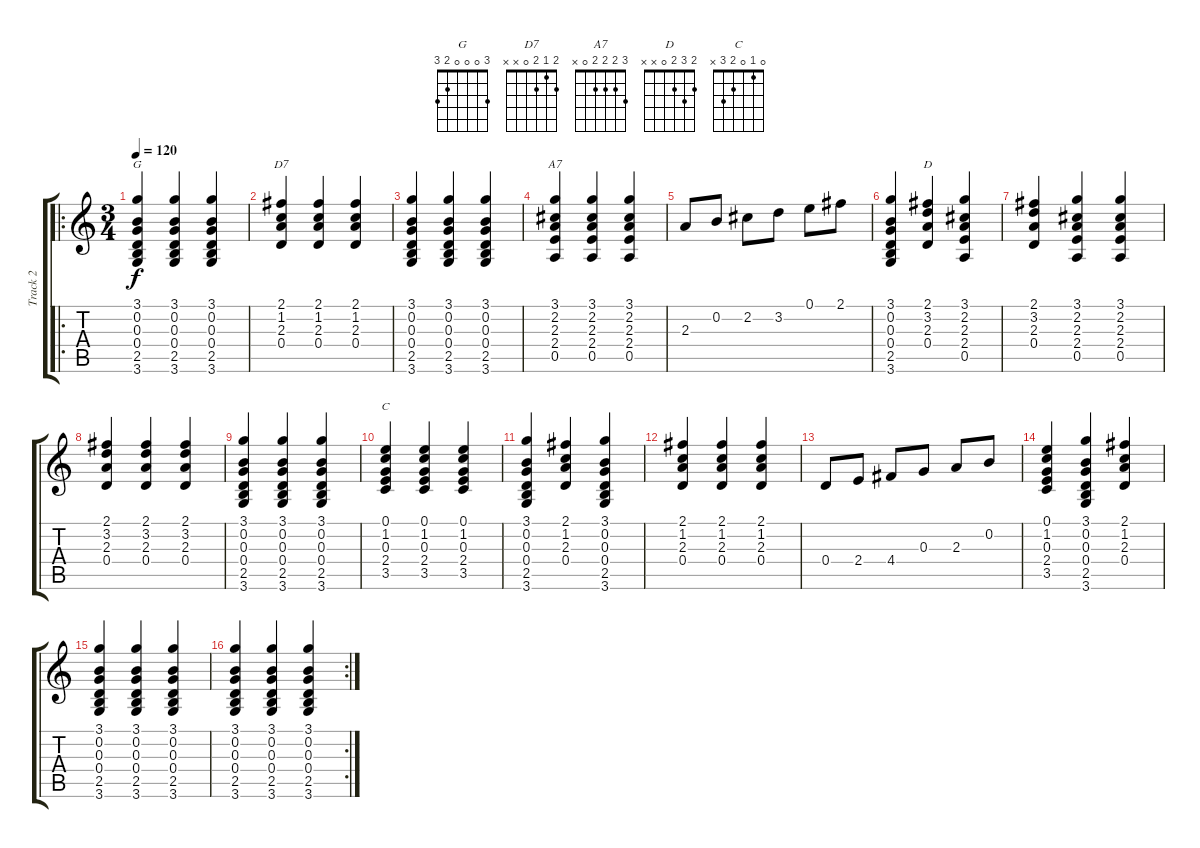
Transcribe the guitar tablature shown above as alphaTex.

\track ("Track 2" "Track 2") {instrument acousticguitarnylon}
\staff {score tabs}
\tuning (E4 B3 G3 D3 A2 E2) {hide}
\chord ("G" 3 0 0 0 2 3)
\chord ("D7" 2 1 2 0 x x)
\chord ("A7" 3 2 2 2 0 x)
\chord ("D" 2 3 2 0 x x)
\chord ("C" 0 1 0 2 3 x)
\ro
\ts (3 4)
\tempo 120
\clef g2
\ks c
(3.1 0.2 0.3 0.4 2.5 3.6).4{ch "G" dy f} (3.1 0.2 0.3 0.4 2.5 3.6).4 (3.1 0.2 0.3 0.4 2.5 3.6).4 |
(2.1 1.2 2.3 0.4).4{ch "D7"} (2.1 1.2 2.3 0.4).4 (2.1 1.2 2.3 0.4).4 |
(3.1 0.2 0.3 0.4 2.5 3.6).4 (3.1 0.2 0.3 0.4 2.5 3.6).4 (3.1 0.2 0.3 0.4 2.5 3.6).4 |
(3.1 2.2 2.3 2.4 0.5).4{ch "A7"} (3.1 2.2 2.3 2.4 0.5).4 (3.1 2.2 2.3 2.4 0.5).4 |
2.3.8 0.2.8 2.2.8 3.2.8 0.1.8 2.1.8 |
(3.1 0.2 0.3 0.4 2.5 3.6).4 (2.1 3.2 2.3 0.4).4{ch "D"} (3.1 2.2 2.3 2.4 0.5).4 |
(2.1 3.2 2.3 0.4).4 (3.1 2.2 2.3 2.4 0.5).4 (3.1 2.2 2.3 2.4 0.5).4 |
(2.1 3.2 2.3 0.4).4 (2.1 3.2 2.3 0.4).4 (2.1 3.2 2.3 0.4).4 |
(3.1 0.2 0.3 0.4 2.5 3.6).4 (3.1 0.2 0.3 0.4 2.5 3.6).4 (3.1 0.2 0.3 0.4 2.5 3.6).4 |
(0.1 1.2 0.3 2.4 3.5).4{ch "C"} (0.1 1.2 0.3 2.4 3.5).4 (0.1 1.2 0.3 2.4 3.5).4 |
(3.1 0.2 0.3 0.4 2.5 3.6).4 (2.1 1.2 2.3 0.4).4 (3.1 0.2 0.3 0.4 2.5 3.6).4 |
(2.1 1.2 2.3 0.4).4 (2.1 1.2 2.3 0.4).4 (2.1 1.2 2.3 0.4).4 |
0.4.8 2.4.8 4.4.8 0.3.8 2.3.8 0.2.8 |
(0.1 1.2 0.3 2.4 3.5).4 (3.1 0.2 0.3 0.4 2.5 3.6).4 (2.1 1.2 2.3 0.4).4 |
(3.1 0.2 0.3 0.4 2.5 3.6).4 (3.1 0.2 0.3 0.4 2.5 3.6).4 (3.1 0.2 0.3 0.4 2.5 3.6).4 |
\rc 2
(3.1 0.2 0.3 0.4 2.5 3.6).4 (3.1 0.2 0.3 0.4 2.5 3.6).4 (3.1 0.2 0.3 0.4 2.5 3.6).4
